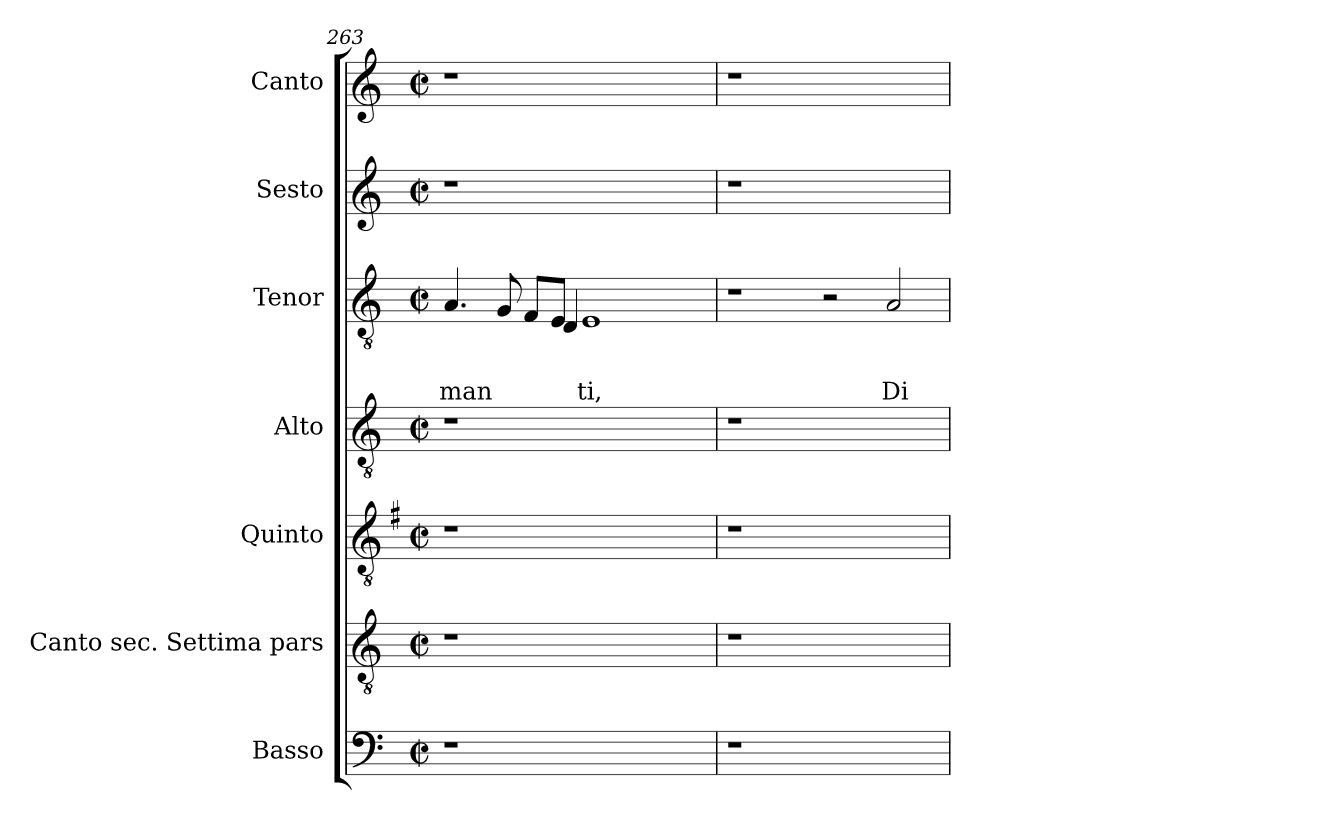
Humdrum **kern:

**kern	**kern	**kern	**kern	**kern	**text	**text	**text	**kern	**kern
*part7	*part6	*part5	*part4	*part3	*part3	*part3	*part3	*part2	*part1
*staff7	*staff6	*staff5	*staff4	*staff3	*staff3	*staff3	*staff3	*staff2	*staff1
*I"Basso	*I"Canto sec. Settima pars	*I"Quinto	*I"Alto	*I"Tenor	*	*	*	*I"Sesto	*I"Canto
*	*	*I'Quinto	*I'Alto	*I'Tenor	*	*	*	*I'Sesto	*I'Canto
!!LO:LB:g=z
*clefF4	*clefGv2	*clefGv2	*clefGv2	*clefGv2	*	*	*	*clefG2	*clefG2
*k[]	*k[]	*k[f#]	*k[]	*k[]	*	*	*	*k[]	*k[]
*C:	*C:	*G:	*C:	*C:	*	*	*	*C:	*C:
*M2/2	*M2/2	*M2/2	*M2/2	*M2/2	*	*	*	*M2/2	*M2/2
*met(c|)	*met(c|)	*met(c|)	*met(c|)	*met(c|)	*	*	*	*met(c|)	*met(c|)
=263	=263	=263	=263	=263	=263	=263	=263	=263	=263
!	!	!	!	!	!	!	!LO:LY:b	!	!
*	*	*	*	*^	*	*	*	*	*
1r	1r	1r	1r	4.A/	2ryy	.	.	-man	1r	1r
.	.	.	.	8G/	.	.	.	.	.	.
.	.	.	.	8F/L	8ryy	.	.	.	.	.
.	.	.	.	8E/J	4D/	.	.	.	.	.
!	!	!	!	!	!	!	!	!LO:LY:b	!	!
.	.	.	.	1E	.	.	.	ti,	.	.
.	.	.	.	.	2..ryy	.	.	.	.	.
2.ryy	2.ryy	2.ryy	2.ryy	.	.	.	.	.	2.ryy	2.ryy
*	*	*	*	*v	*v	*	*	*	*	*
=264	=264	=264	=264	=264	=264	=264	=264	=264	=264
1r	1r	1r	1r	1r	.	.	.	1r	1r
1ryy	1ryy	1ryy	1ryy	2r	.	.	.	1ryy	1ryy
!	!	!	!	!	!	!	!LO:LY:b	!	!
.	.	.	.	2A/	.	.	Di	.	.
=	=	=	=	=	=	=	=	=	=
*-	*-	*-	*-	*-	*-	*-	*-	*-	*-
